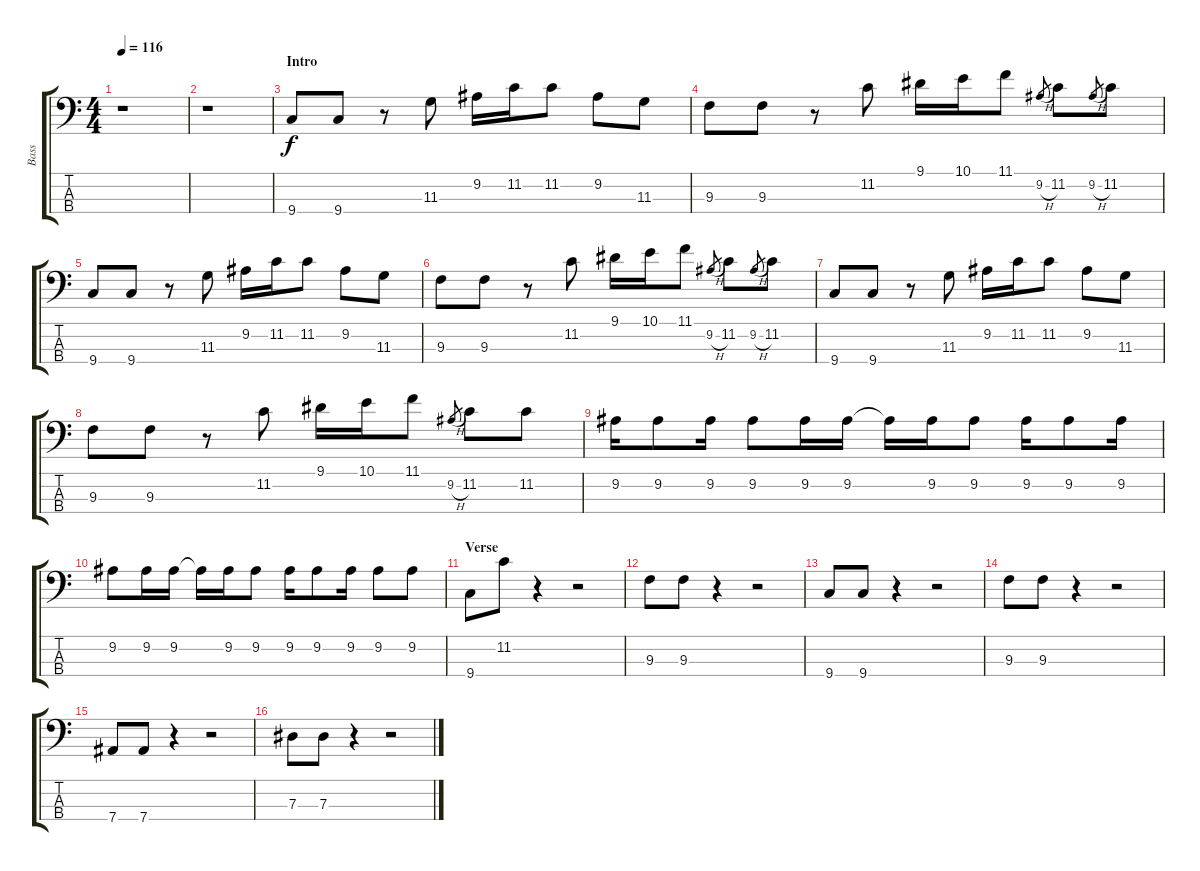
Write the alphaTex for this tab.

\track ("Bass" "Bass") {instrument electricbassfinger}
\staff {score tabs}
\tuning (Gb2 Db2 Ab1 Eb1) {hide}
\ts (4 4)
\tempo 116
\clef f4
\ks c
r.1{dy f instrument electricbassfinger} |
r.1 |
\section ("" "Intro")
9.4.8 9.4.8 r.8 11.3.8 9.2.16 11.2.16 11.2.8 9.2.8 11.3.8 |
9.3.8 9.3.8 r.8 11.2.8 9.1.16 10.1.16 11.1.8 9.2{h}.8{gr} 11.2.8 9.2{h}.8{gr} 11.2.8 |
9.4.8 9.4.8 r.8 11.3.8 9.2.16 11.2.16 11.2.8 9.2.8 11.3.8 |
9.3.8 9.3.8 r.8 11.2.8 9.1.16 10.1.16 11.1.8 9.2{h}.8{gr} 11.2.8 9.2{h}.8{gr} 11.2.8 |
9.4.8 9.4.8 r.8 11.3.8 9.2.16 11.2.16 11.2.8 9.2.8 11.3.8 |
9.3.8 9.3.8 r.8 11.2.8 9.1.16 10.1.16 11.1.8 9.2{h}.8{gr} 11.2.8 11.2.8 |
9.2.16 9.2.8 9.2.16 9.2.8 9.2.16 9.2.16 9.2{t}.16 9.2.16 9.2.8 9.2.16 9.2.8 9.2.16 |
9.2.8 9.2.16 9.2.16 9.2{t}.16 9.2.16 9.2.8 9.2.16 9.2.8 9.2.16 9.2.8 9.2.8 |
\section ("" "Verse")
9.4.8 11.2.8 r.4 r.2 |
9.3.8 9.3.8 r.4 r.2 |
9.4.8 9.4.8 r.4 r.2 |
9.3.8 9.3.8 r.4 r.2 |
7.4.8 7.4.8 r.4 r.2 |
7.3.8 7.3.8 r.4 r.2
